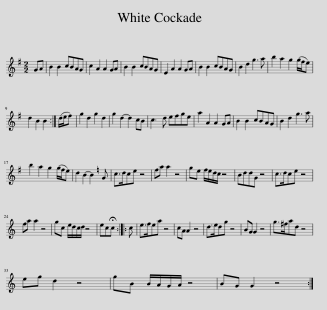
X:1
L:1/8
M:2/2
I:linebreak $
K:G
V:1 treble
V:1
 GA | B2 B2 cBAG | c2 A2 A2 GA | B2 B2 cBAG | E2 A2 A2 GA | %5
 B2 B2 cBAG | B2 d2 g3 a | b2 a2 g2 (g/f/e) |$ d2 B2 B2 :| (d/e/f) | %10
 g2 d2 g2 d2 | g2 (d2 d2) cB | c3 d efge | a2 A2 A2 GA | B2 B2 cBAG | %15
 B2 d2 g3 a |$ b2 a2 g2 (g/f/e) | d2 (B2 B2) G | c>dce z4 | =fa a2 z4 | %20
 ge =f/e/d/c/ z4 | BddG z4 | c>dce z4 |$ =fa a2 z4 | gc e/d/c/d/ z4 | %25
 ec!fermata!c :: c | e>=fea z4 | cA A2 z4 | d>edg z4 | %30
 BG G2 z4 | g>^fad z4 |$ eg d2 z4 | gB B/A/G/A/ z4 | BG G2 z4 :| %35
